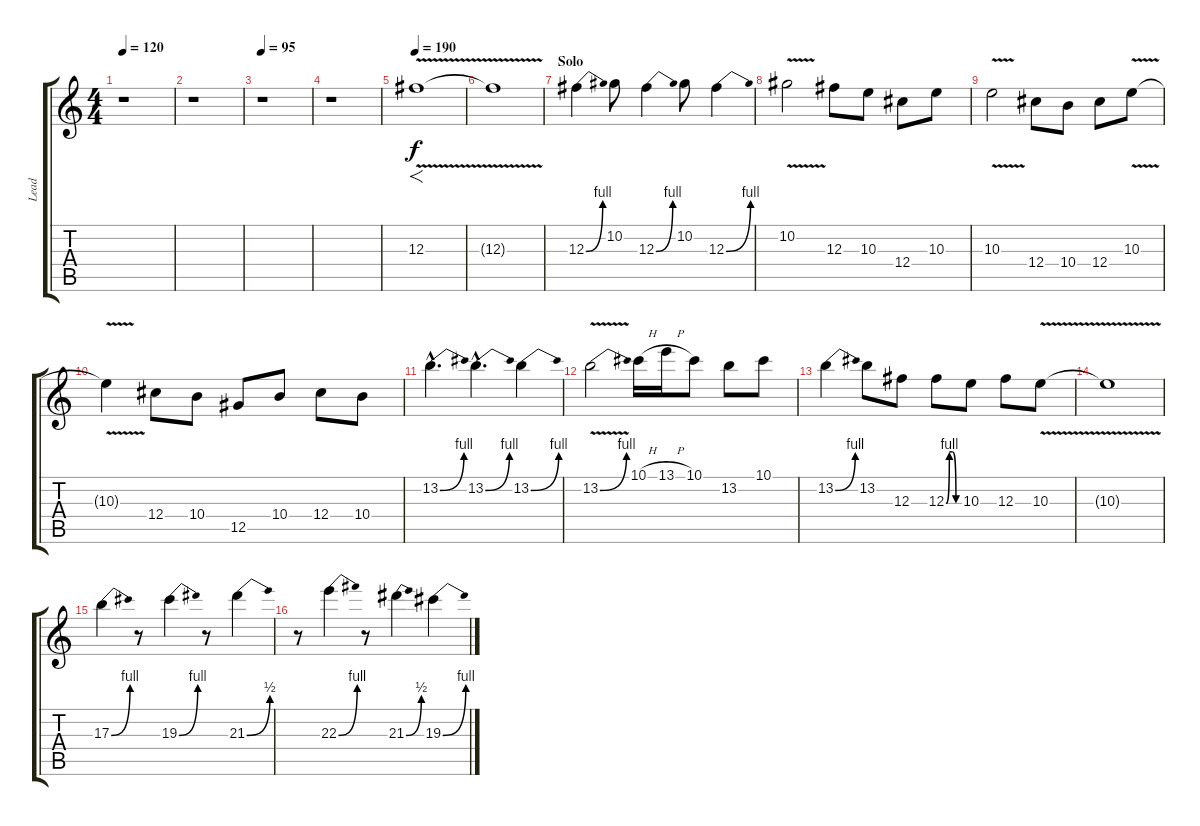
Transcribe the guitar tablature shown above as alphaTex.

\track ("Lead" "Lead") {instrument overdrivenguitar}
\staff {score tabs}
\tuning (Eb4 Bb3 Gb3 Db3 Ab2 Db2) {hide}
\ts (4 4)
\tempo 120
\clef g2
\ks c
r.1{dy f} |
r.1 |
\tempo 95
r.1 |
r.1 |
\tempo 190
12.3{v}.1{f} |
12.3{t}.1 |
\section ("" "Solo")
12.3{be (bend 0 0 60 4)}.4 10.2.8 12.3{be (bend 0 0 60 4)}.4 10.2.8 12.3{be (bend 0 0 60 4)}.4 |
10.2{v}.2 12.3.8 10.3.8 12.4.8 10.3.8 |
10.3{v}.2 12.4.8 10.4.8 12.4.8 10.3{v}.8 |
10.3{t}.4 12.4.8 10.4.8 12.5.8 10.4.8 12.4.8 10.4.8 |
13.2{be (bend 0 0 60 4) hac}.4{d} 13.2{be (bend 0 0 60 4) hac}.4{d} 13.2{be (bend 0 0 60 4)}.4 |
13.2{be (bend 0 0 60 4) v}.2 10.1{h}.16 13.1{h}.16 10.1.8 13.2.8 10.1.8 |
13.2{be (bend 0 0 60 4)}.4 13.2.8 12.3.8 12.3{be (custom 0 0 15 4 30 4 45 0 60 0)}.8 10.3.8 12.3.8 10.3{v}.8 |
10.3{t}.1 |
17.3{be (bend 0 0 60 4)}.4 r.8 19.3{be (bend 0 0 60 4)}.4 r.8 21.3{be (bend 0 0 60 2)}.4 |
r.8 22.3{be (bend 0 0 60 4)}.4 r.8 21.3{be (bend 0 0 60 2)}.4 19.3{be (bend 0 0 60 4)}.4
